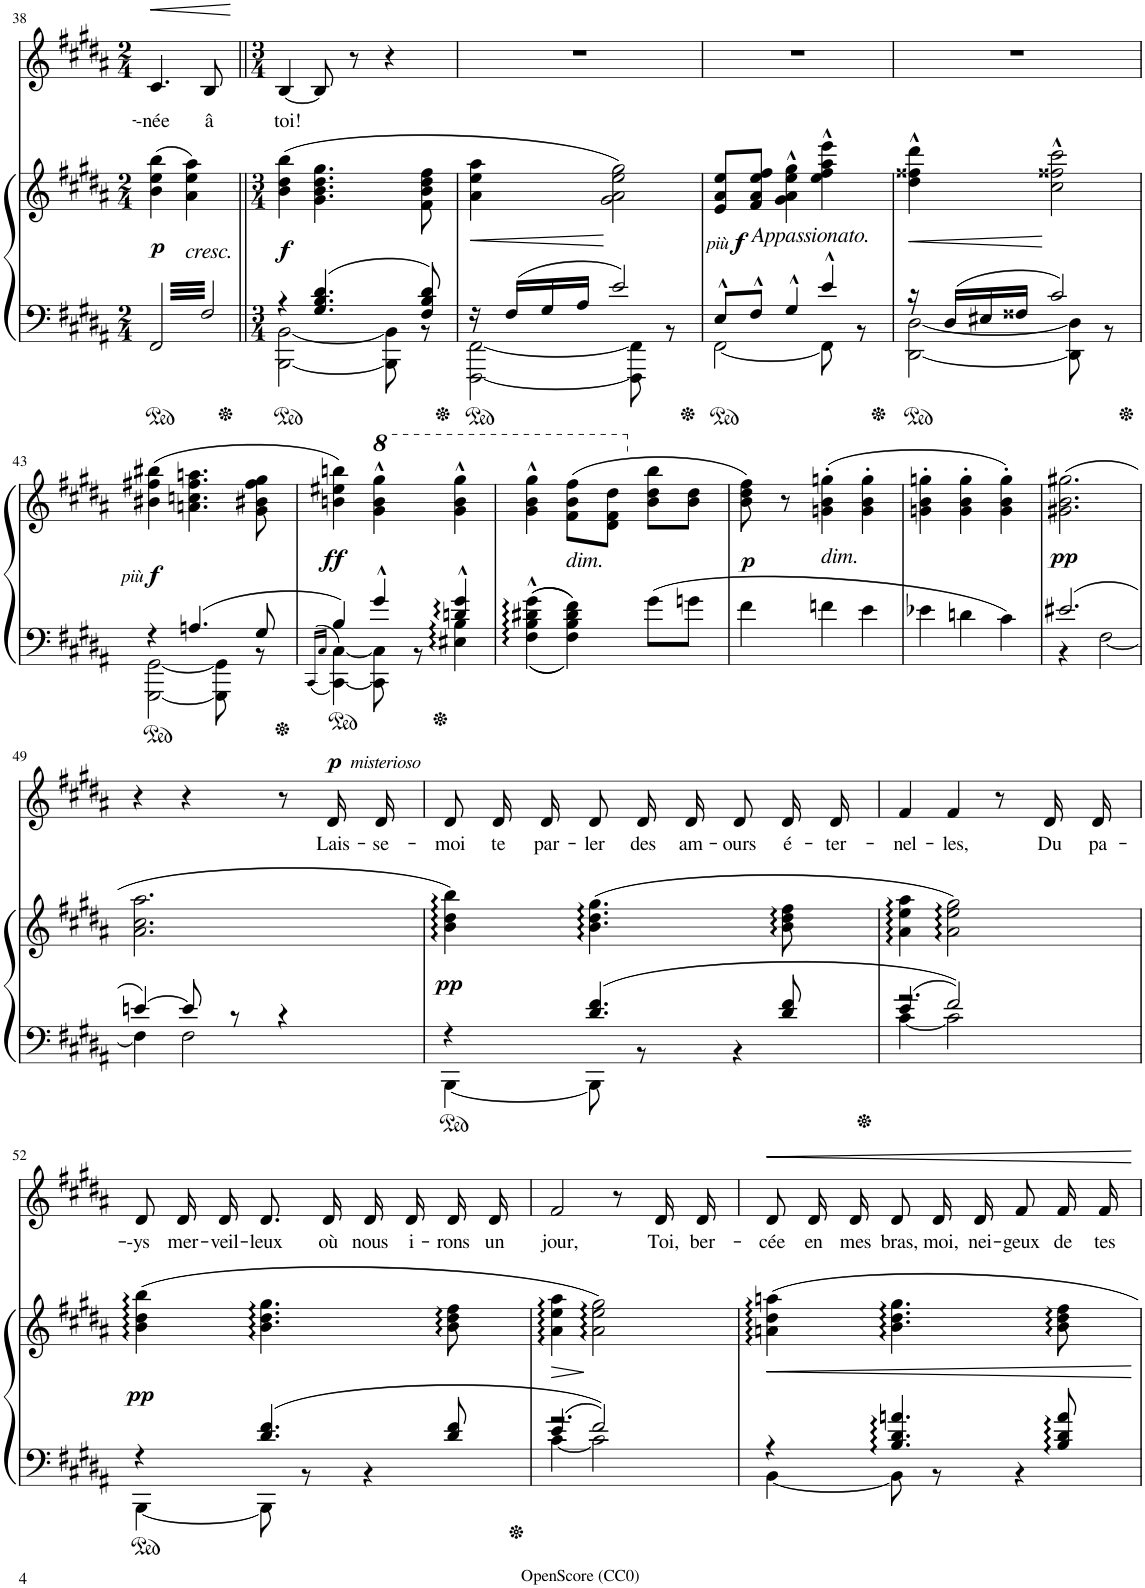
**kern	**kern	**dynam	**kern	**text	**dynam
*part2	*part2	*part2	*part1	*part1	*part1
*staff3	*staff2	*staff2/3	*staff1	*staff1	*staff1
*I"Piano	*	*	*I"Chant Voice	*	*
*I'Pno	*	*	*	*	*
!!LO:PB:g=z
*clefF4	*clefG2	*	*clefG2	*	*
*k[f#c#g#d#a#]	*k[f#c#g#d#a#]	*	*k[f#c#g#d#a#]	*	*
*M2/4	*M2/4	*	*M2/4	*	*
=38	=38	=38	=38	=38	=38
!	!	!LO:DY:b	!	!LO:LY:b	!LO:HP:b
6.FF#/	(4b\ 4ee\ 4bb\	p	4.c#/	--née	<
!	!LO:TX:b:i:t=cresc.	!	!	!	!
6.F#/	4a#\ 4ee\ 4aa#\)	.	.	.	.
!	!	!	!	!LO:LY:b	!
.	.	.	8B/	â	.
.	.	.	.	.	[
=39||	=39||	=39||	=39||	=39||	=39||
*M3/4	*M3/4	*	*M3/4	*	*
*^	*	*	*	*	*
!	!	!	!LO:DY:b	!	!LO:LY:b	!
4r	[2BBB\ [2BB\	(4b\ 4dd#\ 4bb\	f	[4B/	toi!	.
4.G#/ 4.B/ 4.d#/	.	4.g#\ 4.b\ 4.dd#\ 4.gg#\	.	8B/]	.	.
.	.	.	.	8r	.	.
.	8BBB\] 8BB\]	.	.	4r	.	.
8F#/ 8B/ 8d#/	8r	8f#\ 8b\ 8dd#\ 8ff#\	.	.	.	.
=40	=40	=40	=40	=40	=40	=40
!	!	!	!LO:HP:b	!	!	!
16r	[2FFF#\ [2FF#\	4a#\ 4ee\ 4aa#\	<	2.r	.	.
16F#/LL	.	.	.	.	.	.
16G#/	.	.	.	.	.	.
16A#/JJ	.	.	.	.	.	.
2e/	.	2g#\ 2a#\ 2ee\ 2gg#\)	[	.	.	.
.	8FFF#\] 8FF#\]	.	.	.	.	.
.	8r	.	.	.	.	.
=41	=41	=41	=41	=41	=41	=41
!	!	!LO:TX:b:i:t=Appassionato.	!	!	!	!
!	!	!	!LO:DY:b	!	!	!
!	!	!	!LO:DY:n=1:b	!	!	!
8E^^/L	[2FF#\	8e/ 8a#/ 8ee/L	other-dynamics f	2.r	.	.
8F#^^/J	.	8f#/ 8a#/ 8ee/ 8ff#/J	.	.	.	.
4G#^^/	.	4g#\^^ 4a#\^^ 4ee\^^ 4gg#\^^	.	.	.	.
4e^^/	8FF#\]	4ee\^^ 4ff#\^^ 4aa#\^^ 4eee\^^	.	.	.	.
.	8r	.	.	.	.	.
=42	=42	=42	=42	=42	=42	=42
!	!	!	!LO:HP:b	!	!	!
16r	[2DD#\ [2D#\	4dd#\^^ 4ff##X\^^ 4ddd#\^^	<	2.r	.	.
16D#/LL	.	.	.	.	.	.
16E#X/	.	.	.	.	.	.
16F##X/JJ	.	.	.	.	.	.
2c#/	.	2cc#\^^ 2ff##X\^^ 2ccc#\^^	[	.	.	.
.	8DD#\] 8D#\]	.	.	.	.	.
.	8r	.	.	.	.	.
!!LO:LB:g=z
=43	=43	=43	=43	=43	=43	=43
!	!	!	!LO:DY:b	!	!	!
!	!	!	!LO:DY:n=1:b	!	!	!
4r	[2GGG#\ [2GG#\	(4b#X\ 4ff#X\ 4bb#X\	other-dynamics f	2.r	.	.
4.An/	.	4.an\ 4.ccn\ 4.ff#\ 4.aan\	.	.	.	.
.	8GGG#\] 8GG#\]	.	.	.	.	.
8G#/	8r	8g#\ 8b#X\ 8ff#\ 8gg#\	.	.	.	.
=44	=44	=44	=44	=44	=44	=44
.	16qCC#/LL	.	.	.	.	.
.	16qC#/JJ	.	.	.	.	.
!	!	!	!LO:DY:b	!	!	!
4B/	[4CC#\ [4C#\	4bn\ 4ee#X\ 4bbn\)	ff	2.r	.	.
*	*	*8va	*	*	*	*
4g#^^/	8CC#\] 8C#\]	4gg#\^^ 4bb\^^ 4ggg#\^^	.	.	.	.
.	8r	.	.	.	.	.
4dn/^^ 4g#/^^	4E#X\ 4B\	4gg#\^^ 4bb\^^ 4ggg#\^^	.	.	.	.
*v	*v	*	*	*	*	*
=45	=45	=45	=45	=45	=45
4F#\^^ 4B\^^ 4d#X\^^ 4g#\^^	4gg#\^^ 4bb\^^ 4ggg#\^^	.	2.r	.	.
!	!LO:TX:b:i:t=dim.	!	!	!	!
4F#\ 4B\ 4d#\ 4f#\	(8ff#\ 8bb\ 8fff#\L	.	.	.	.
.	8dd#\ 8ff#\ 8ddd#\J	.	.	.	.
*	*X8va	*	*	*	*
8g#\L	8b\ 8dd#\ 8bb\L	.	.	.	.
8gn\J	8b\ 8dd#\J	.	.	.	.
=46	=46	=46	=46	=46	=46
!	!	!LO:DY:b	!	!	!
4f#\	8b\ 8dd#\ 8ff#\)	p	2.r	.	.
.	8r	.	.	.	.
!	!LO:TX:b:i:t=dim.	!	!	!	!
4fn\	(4gn\' 4b\' 4ggn\'	.	.	.	.
4e\	4g\' 4b\' 4gg\'	.	.	.	.
=47	=47	=47	=47	=47	=47
4e-X\	4gn\' 4b\' 4ggn\'	.	2.r	.	.
4dn\	4g\' 4b\' 4gg\'	.	.	.	.
4c#\	4g\' 4b\' 4gg\')	.	.	.	.
=48	=48	=48	=48	=48	=48
*^	*	*	*	*	*
!	!	!	!LO:DY:b	!	!	!
2.e#X/	4r	(2.g#X\ 2.b\ 2.gg#X\	pp	2.r	.	.
.	[2F#\	.	.	.	.	.
!!LO:LB:g=z
=49	=49	=49	=49	=49	=49	=49
[4en/	4F#\]	2.a#\ 2.cc#\ 2.aa#\	.	4r	.	.
8e/]	2F#\	.	.	4r	.	.
8r	.	.	.	.	.	.
4r	.	.	.	8r	.	.
!	!	!	!	!	!LO:LY:b	!LO:DY:a
!	!	!	!	!	!	!LO:DY:n=1:a
.	.	.	.	16d#/LL	Lais-	p other-dynamics
!	!	!	!	!	!LO:LY:b	!
.	.	.	.	16d#/JJ	-se-	.
=50	=50	=50	=50	=50	=50	=50
!	!	!	!LO:DY:b	!	!LO:LY:b	!
4r	[4BBB\	4b\ 4dd#\ 4bb\)	pp	8d#/L	-moi	.
!	!	!	!	!	!LO:LY:b	!
.	.	.	.	16d#/L	te	.
!	!	!	!	!	!LO:LY:b	!
.	.	.	.	16d#/JJ	par-	.
!	!	!	!	!	!LO:LY:b	!
4.d#/ 4.f#/	8BBB\]	(4.b\ 4.dd#\ 4.gg#\	.	8d#/L	-ler	.
!	!	!	!	!	!LO:LY:b	!
.	8r	.	.	16d#/L	des	.
!	!	!	!	!	!LO:LY:b	!
.	.	.	.	16d#/JJ	am-	.
!	!	!	!	!	!LO:LY:b	!
.	4r	.	.	8d#/L	-ours	.
!	!	!	!	!	!LO:LY:b	!
8d#/ 8f#/	.	8b\ 8dd#\ 8ff#\	.	16d#/L	é-	.
!	!	!	!	!	!LO:LY:b	!
.	.	.	.	16d#/JJ	-ter-	.
=51	=51	=51	=51	=51	=51	=51
*	*^	*	*	*	*	*
!	!	!	!	!	!	!LO:LY:b	!
4e/	2.r	[4c#\	4a#\ 4ee\ 4aa#\	.	4f#/	-nel-	.
!	!	!	!	!	!	!LO:LY:b	!
2f#/	.	2c#\]	2a#\ 2ee\ 2gg#\)	.	4f#/	-les,	.
.	.	.	.	.	8r	.	.
!	!	!	!	!	!	!LO:LY:b	!
.	.	.	.	.	16d#/LL	Du	.
!	!	!	!	!	!	!LO:LY:b	!
.	.	.	.	.	16d#/JJ	pa-	.
*	*v	*v	*	*	*	*	*
!!LO:LB:g=z
=52	=52	=52	=52	=52	=52	=52
!	!	!	!LO:DY:b	!	!LO:LY:b	!
4r	[4BBB\	(4b\ 4dd#\ 4bb\	pp	8d#/L	--ys	.
!	!	!	!	!	!LO:LY:b	!
.	.	.	.	16d#/L	mer-	.
!	!	!	!	!	!LO:LY:b	!
.	.	.	.	16d#/JJ	-veil-	.
!	!	!	!	!	!LO:LY:b	!
4.d#/ 4.f#/	8BBB\]	4.b\ 4.dd#\ 4.gg#\	.	8.d#/L	-leux	.
.	8r	.	.	.	.	.
!	!	!	!	!	!LO:LY:b	!
.	.	.	.	16d#/Jk	où	.
!	!	!	!	!	!LO:LY:b	!
.	4r	.	.	16d#/LL	nous	.
!	!	!	!	!	!LO:LY:b	!
.	.	.	.	16d#/J	i-	.
!	!	!	!	!	!LO:LY:b	!
8d#/ 8f#/	.	8b\ 8dd#\ 8ff#\	.	16d#/L	-rons	.
!	!	!	!	!	!LO:LY:b	!
.	.	.	.	16d#/JJ	un	.
=53	=53	=53	=53	=53	=53	=53
*	*^	*	*	*	*	*
!	!	!	!	!LO:HP:b	!	!LO:LY:b	!
4e/	2.r	[4c#\	4a#\ 4ee\ 4aa#\	>	2f#/	jour,	.
2f#/	.	2c#\]	2a#\ 2ee\ 2gg#\)	]	.	.	.
.	.	.	.	.	8r	.	.
!	!	!	!	!	!	!LO:LY:b	!
.	.	.	.	.	16d#/LL	Toi,	.
!	!	!	!	!	!	!LO:LY:b	!
.	.	.	.	.	16d#/JJ	ber-	.
*	*v	*v	*	*	*	*	*
=54	=54	=54	=54	=54	=54	=54
!	!	!	!LO:HP:b	!	!LO:LY:b	!LO:HP:b
4r	[4BB\	4an\ 4dd#\ 4aan\	<	8d#/L	-cée	<
!	!	!	!	!	!LO:LY:b	!
.	.	.	.	16d#/L	en	.
!	!	!	!	!	!LO:LY:b	!
.	.	.	.	16d#/JJ	mes	.
!	!	!	!	!	!LO:LY:b	!
4.B/ 4.d#/ 4.an/	8BB\]	4.b\ 4.dd#\ 4.gg#\	.	8d#/L	bras,	.
!	!	!	!	!	!LO:LY:b	!
.	8r	.	.	16d#/L	moi,	.
!	!	!	!	!	!LO:LY:b	!
.	.	.	.	16d#/JJ	nei-	.
!	!	!	!	!	!LO:LY:b	!
.	4r	.	.	8f#/L	-geux	.
!	!	!	!	!	!LO:LY:b	!
8B/ 8d#/ 8a/	.	8b\ 8dd#\ 8ff#\	.	16f#/L	de	.
!	!	!	!	!	!LO:LY:b	!
.	.	.	.	16f#/JJ	tes	.
*v	*v	*	*	*	*	*
.	.	[	.	.	[
=	=	=	=	=	=
*-	*-	*-	*-	*-	*-
